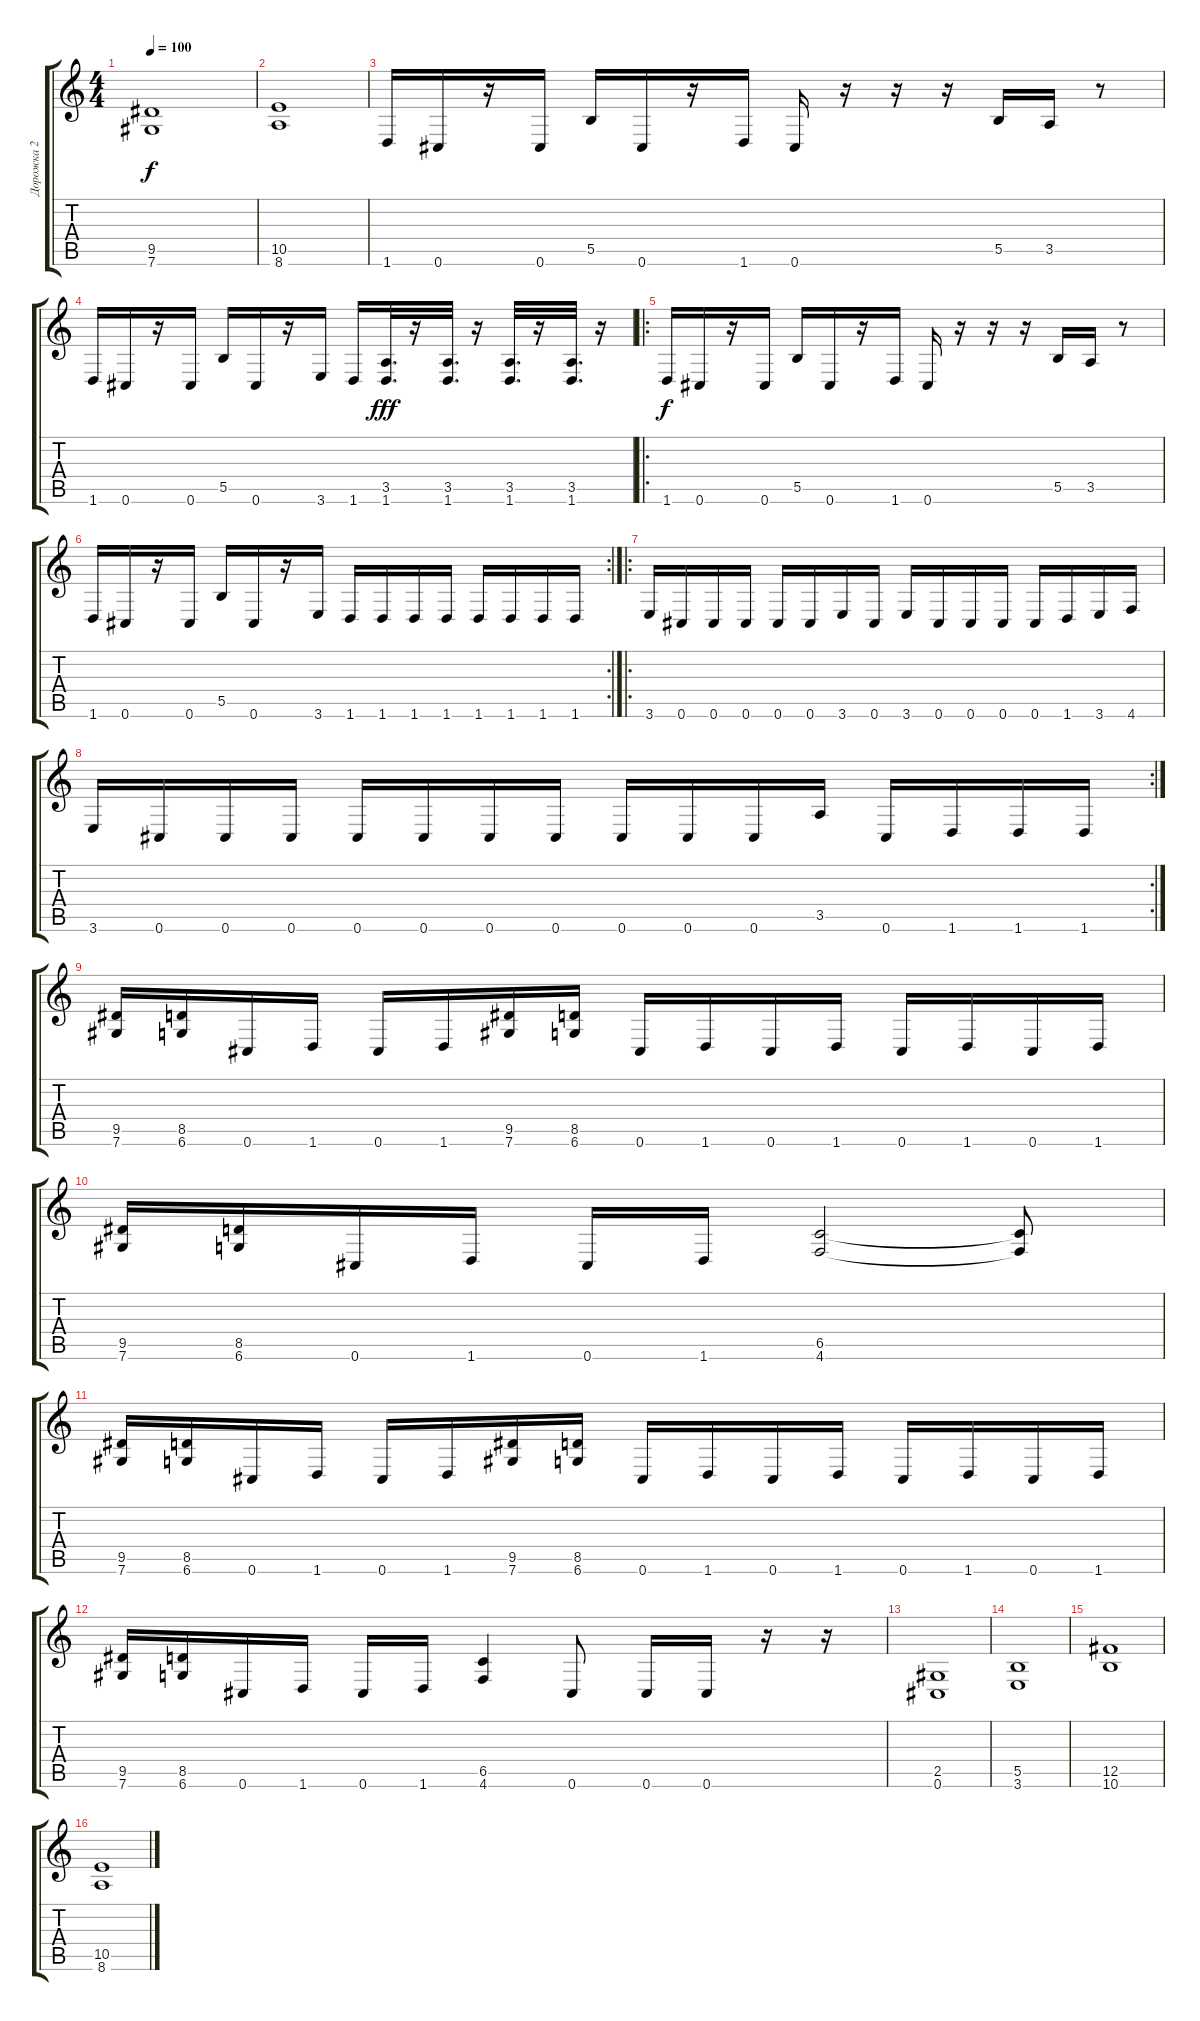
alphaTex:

\track ("Дорожка 2" "Дорожка 2") {instrument distortionguitar}
\staff {score tabs}
\tuning (Db4 Ab3 E3 B2 Gb2 Db2) {hide}
\ts (4 4)
\tempo 100
\clef g2
\ks c
(9.5 7.6).1{dy f} |
(10.5 8.6).1 |
1.6.16 0.6.16 r.16 0.6.16 5.5.16 0.6.16 r.16 1.6.16 0.6.16 r.16 r.16 r.16 5.5.16 3.5.16 r.8 |
1.6.16 0.6.16 r.16 0.6.16 5.5.16 0.6.16 r.16 3.6.16 1.6.16 (3.5 1.6).32{d dy fff} r.16 (3.5 1.6).32{d} r.16 (3.5 1.6).32{d} r.16 (3.5 1.6).32{d} r.16 |
\ro
1.6.16{dy f} 0.6.16 r.16 0.6.16 5.5.16 0.6.16 r.16 1.6.16 0.6.16 r.16 r.16 r.16 5.5.16 3.5.16 r.8 |
\rc 2
1.6.16 0.6.16 r.16 0.6.16 5.5.16 0.6.16 r.16 3.6.16 1.6.16 1.6.16 1.6.16 1.6.16 1.6.16 1.6.16 1.6.16 1.6.16 |
\ro
3.6.16 0.6.16 0.6.16 0.6.16 0.6.16 0.6.16 3.6.16 0.6.16 3.6.16 0.6.16 0.6.16 0.6.16 0.6.16 1.6.16 3.6.16 4.6.16 |
\rc 2
3.6.16 0.6.16 0.6.16 0.6.16 0.6.16 0.6.16 0.6.16 0.6.16 0.6.16 0.6.16 0.6.16 3.5.16 0.6.16 1.6.16 1.6.16 1.6.16 |
(9.5 7.6).16 (8.5 6.6).16 0.6.16 1.6.16 0.6.16 1.6.16 (9.5 7.6).16 (8.5 6.6).16 0.6.16 1.6.16 0.6.16 1.6.16 0.6.16 1.6.16 0.6.16 1.6.16 |
(9.5 7.6).16 (8.5 6.6).16 0.6.16 1.6.16 0.6.16 1.6.16 (6.5 4.6).2 (6.5{t} 4.6{t}).8 |
(9.5 7.6).16 (8.5 6.6).16 0.6.16 1.6.16 0.6.16 1.6.16 (9.5 7.6).16 (8.5 6.6).16 0.6.16 1.6.16 0.6.16 1.6.16 0.6.16 1.6.16 0.6.16 1.6.16 |
(9.5 7.6).16 (8.5 6.6).16 0.6.16 1.6.16 0.6.16 1.6.16 (6.5 4.6).4 0.6.8 0.6.16 0.6.16 r.16 r.16 |
(2.5 0.6).1 |
(5.5 3.6).1 |
(12.5 10.6).1 |
(10.5 8.6).1
